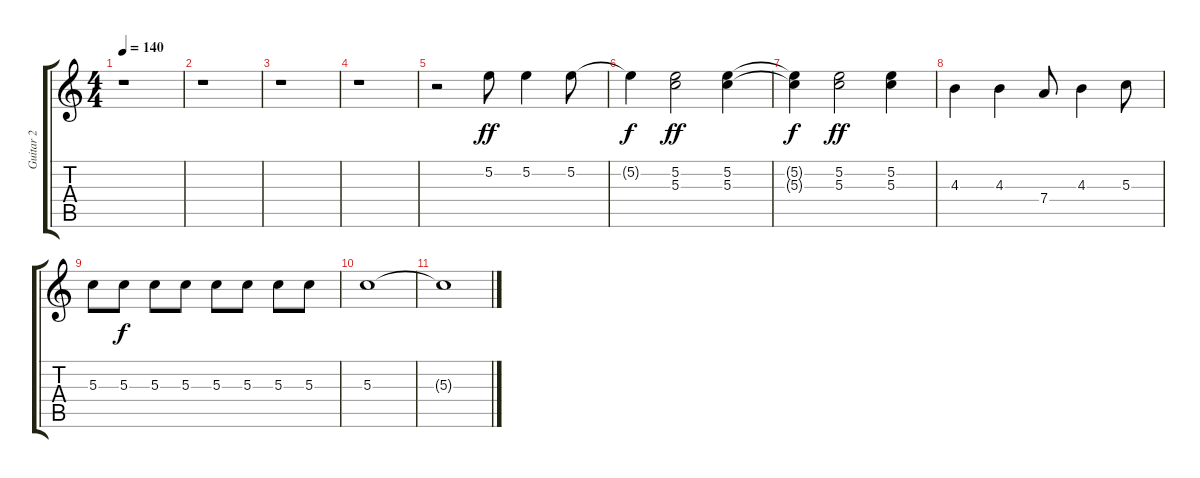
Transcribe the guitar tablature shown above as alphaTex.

\track ("Guitar 2" "Guitar 2") {instrument distortionguitar}
\staff {score tabs}
\tuning (E4 B3 G3 D3 A2 E2) {hide}
\ts (4 4)
\tempo 140
\clef g2
\ks c
r.1{dy mf} |
r.1 |
r.1 |
r.1 |
r.2 5.2.8{dy ff} 5.2.4 5.2.8 |
5.2{t}.4{dy f} (5.2 5.3).2{dy ff} (5.2 5.3).4 |
(5.2{t} 5.3{t}).4{dy f} (5.2 5.3).2{dy ff} (5.2 5.3).4 |
4.3.4 4.3.4 7.4.8 4.3.4 5.3.8 |
5.3.8 5.3.8{dy f} 5.3.8 5.3.8 5.3.8 5.3.8 5.3.8 5.3.8 |
5.3.1 |
5.3{t}.1
